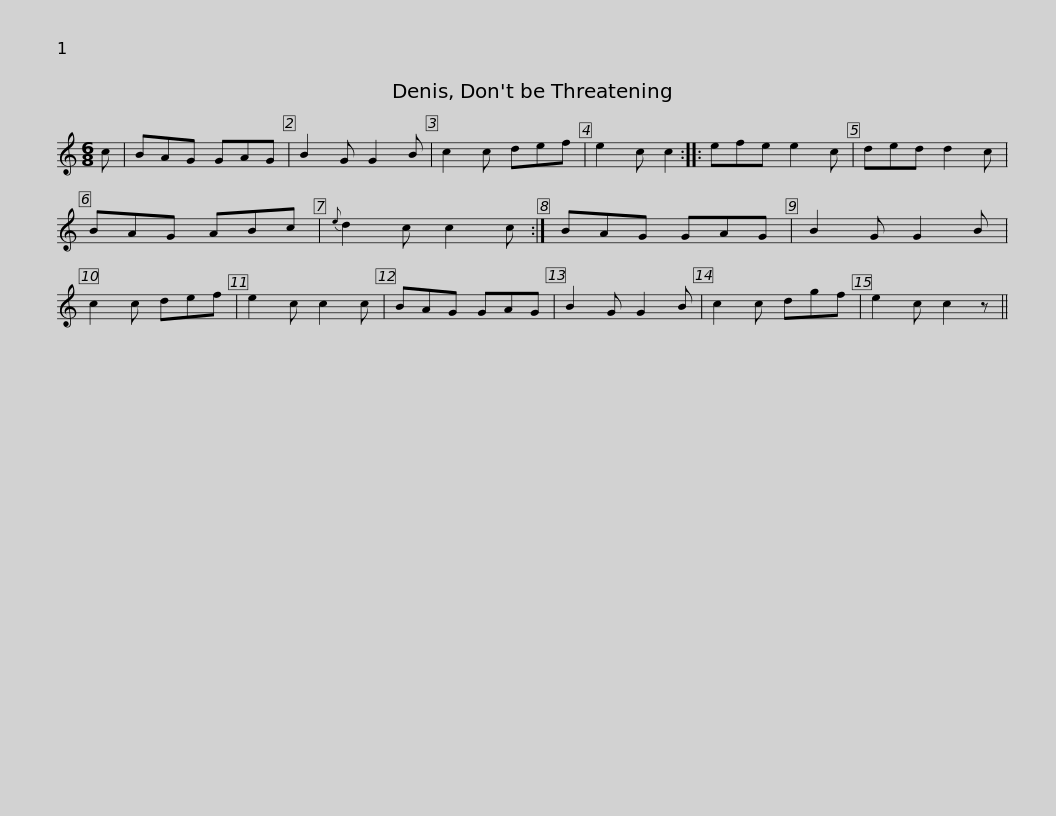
X:1
L:1/8
M:6/8
I:linebreak $
K:C
V:1 treble
V:1
 c | BAG GAG | B2 G G2 B | c2 c def | e2 c c2 :: %5
 efe e2 c | ded d2 c | BAG ABc |{e} d2 c c2 c :|$ BAG GAG | %10
 B2 G G2 B | c2 c def | e2 c c2 c | BAG GAG | B2 G G2 B | %15
 c2 c dgf | e2 c c2 z || %17
